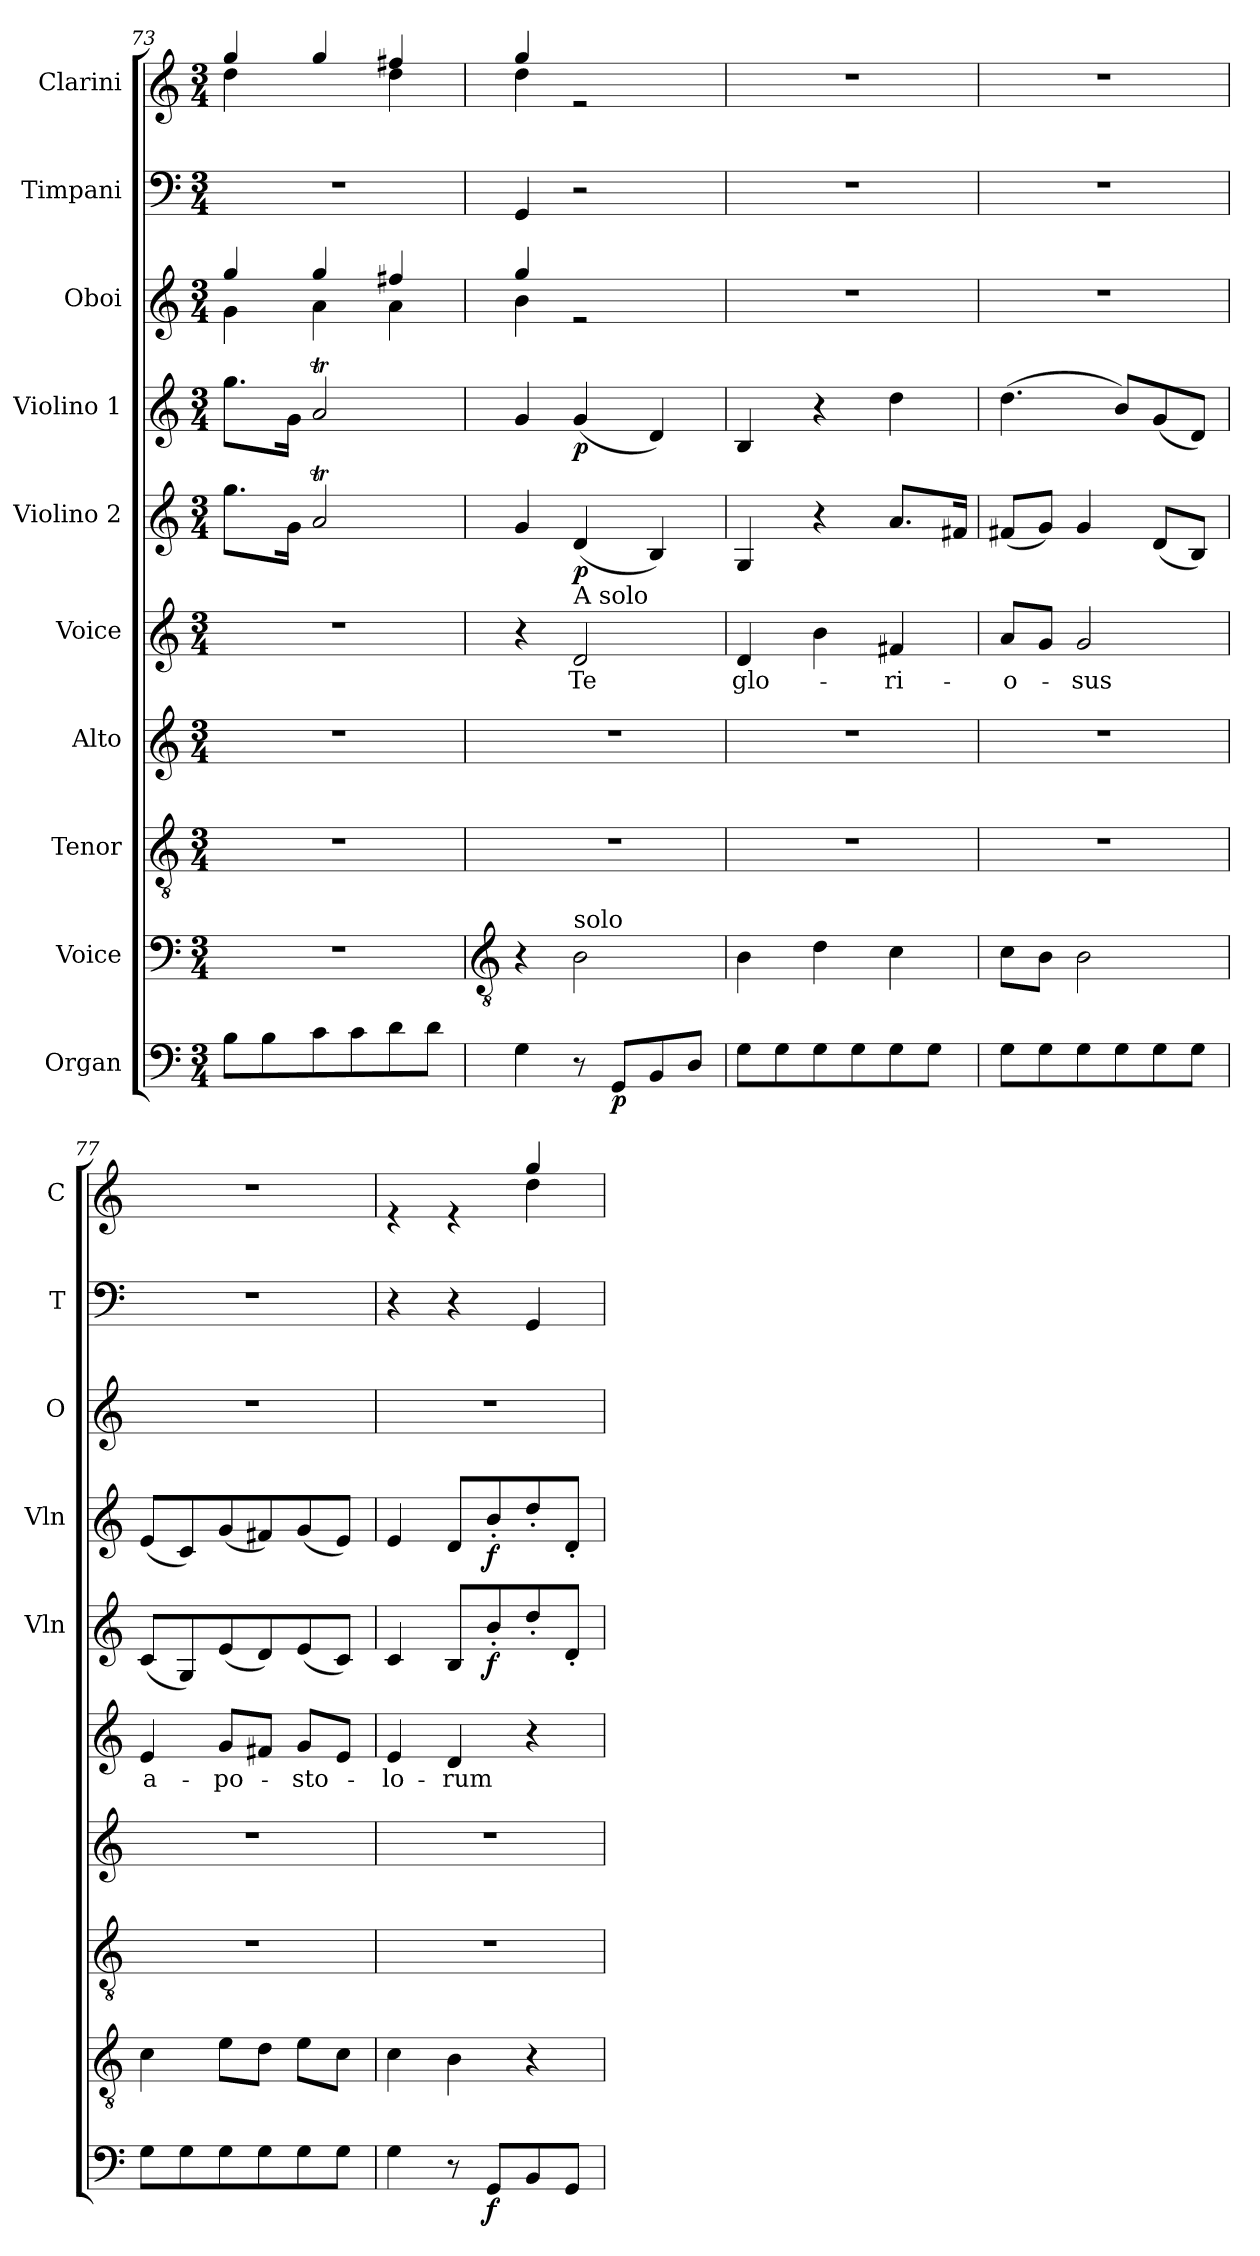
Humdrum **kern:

**kern	**dynam	**kern	**kern	**kern	**kern	**text	**kern	**dynam	**kern	**dynam	**kern	**kern	**kern
*part10	*part10	*part9	*part8	*part7	*part6	*part6	*part5	*part5	*part4	*part4	*part3	*part2	*part1
*staff10	*staff10	*staff9	*staff8	*staff7	*staff6	*staff6	*staff5	*staff5	*staff4	*staff4	*staff3	*staff2	*staff1
*I"Organ	*	*I"Voice	*I"Tenor	*I"Alto	*I"Voice	*	*I"Violino 2	*	*I"Violino 1	*	*I"Oboi	*I"Timpani	*I"Clarini
*	*	*	*	*	*	*	*I'Vln	*	*I'Vln	*	*I'O	*I'T	*I'C
*clefF4	*	*clefF4	*clefGv2	*clefG2	*clefG2	*	*clefG2	*	*clefG2	*	*clefG2	*clefF4	*clefG2
*k[]	*	*k[]	*k[]	*k[]	*k[]	*	*k[]	*	*k[]	*	*k[]	*k[]	*k[]
*M3/4	*	*M3/4	*M3/4	*M3/4	*M3/4	*	*M3/4	*	*M3/4	*	*M3/4	*M3/4	*M3/4
=73	=73	=73	=73	=73	=73	=73	=73	=73	=73	=73	=73	=73	=73
*	*	*	*	*	*	*	*	*	*	*	*^	*	*^
8B\L	.	2.r	2.r	2.r	2.r	.	8.gg\L	.	8.gg\L	.	4gg/	4g\	2.r	4gg/	4dd\
8B\	.	.	.	.	.	.	.	.	.	.	.	.	.	.	.
.	.	.	.	.	.	.	16g\Jk	.	16g\Jk	.	.	.	.	.	.
8c\	.	.	.	.	.	.	2aT/	.	2aT/	.	4gg/	4a\	.	4gg/	4ryy
8c\	.	.	.	.	.	.	.	.	.	.	.	.	.	.	.
8d\	.	.	.	.	.	.	.	.	.	.	4ff#X/	4a\	.	4ff#X/	4dd\
8d\J	.	.	.	.	.	.	.	.	.	.	.	.	.	.	.
=74	=74	=74	=74	=74	=74	=74	=74	=74	=74	=74	=74	=74	=74	=74	=74
*	*	*clefGv2	*	*	*	*	*	*	*	*	*	*	*	*	*
4G\	.	4r	2.r	2.r	4r	.	4g/	.	4g/	.	4gg/	4b\	4GG/	4gg/	4dd\
!	!	!	!	!	!LO:TX:a:t=A solo	!	!	!	!	!	!	!	!	!	!
!	!	!LO:TX:a:t=solo	!	!	!	!	!	!	!	!	!	!	!	!	!
!	!	!	!	!	!	!LO:LY:b	!	!LO:DY:b	!	!LO:DY:b	!	!	!	!	!
8r	.	2B\	.	.	2d/	Te	(4d/	p	(4g/	p	2re	2ryy	2r	2re	2ryy
!	!LO:DY:b	!	!	!	!	!	!	!	!	!	!	!	!	!	!
8GG/L	p	.	.	.	.	.	.	.	.	.	.	.	.	.	.
8BB/	.	.	.	.	.	.	4B/)	.	4d/)	.	.	.	.	.	.
8D/J	.	.	.	.	.	.	.	.	.	.	.	.	.	.	.
*	*	*	*	*	*	*	*	*	*	*	*v	*v	*	*v	*v
=75	=75	=75	=75	=75	=75	=75	=75	=75	=75	=75	=75	=75	=75
!	!	!	!	!	!	!LO:LY:b	!	!	!	!	!	!	!
8G\L	.	4B\	2.r	2.r	4d/	glo-	4G/	.	4B/	.	2.r	2.r	2.r
8G\	.	.	.	.	.	.	.	.	.	.	.	.	.
8G\	.	4d\	.	.	4b\	.	4r	.	4r	.	.	.	.
8G\	.	.	.	.	.	.	.	.	.	.	.	.	.
!	!	!	!	!	!	!LO:LY:b	!	!	!	!	!	!	!
8G\	.	4c\	.	.	4f#X/	-ri-	8.a/L	.	4dd\	.	.	.	.
8G\J	.	.	.	.	.	.	.	.	.	.	.	.	.
.	.	.	.	.	.	.	16f#X/Jk	.	.	.	.	.	.
=76	=76	=76	=76	=76	=76	=76	=76	=76	=76	=76	=76	=76	=76
!	!	!	!	!	!	!LO:LY:b	!	!	!	!	!	!	!
8G\L	.	8c\L	2.r	2.r	8a/L	-o-	(8f#X/L	.	(4.dd\	.	2.r	2.r	2.r
8G\	.	8B\J	.	.	8g/J	.	8g/J)	.	.	.	.	.	.
!	!	!	!	!	!	!LO:LY:b	!	!	!	!	!	!	!
8G\	.	2B\	.	.	2g/	-sus	4g/	.	.	.	.	.	.
8G\	.	.	.	.	.	.	.	.	8b/L)	.	.	.	.
8G\	.	.	.	.	.	.	(8d/L	.	(8g/	.	.	.	.
8G\J	.	.	.	.	.	.	8B/J)	.	8d/J)	.	.	.	.
=77	=77	=77	=77	=77	=77	=77	=77	=77	=77	=77	=77	=77	=77
!	!	!	!	!	!	!LO:LY:b	!	!	!	!	!	!	!
8G\L	.	4c\	2.r	2.r	4e/	a-	(8c/L	.	(8e/L	.	2.r	2.r	2.r
8G\	.	.	.	.	.	.	8G/)	.	8c/)	.	.	.	.
!	!	!	!	!	!	!LO:LY:b	!	!	!	!	!	!	!
8G\	.	8e\L	.	.	8g/L	-po-	(8e/	.	(8g/	.	.	.	.
8G\	.	8d\J	.	.	8f#X/J	.	8d/)	.	8f#X/)	.	.	.	.
!	!	!	!	!	!	!LO:LY:b	!	!	!	!	!	!	!
8G\	.	8e\L	.	.	8g/L	-sto-	(8e/	.	(8g/	.	.	.	.
8G\J	.	8c\J	.	.	8e/J	.	8c/J)	.	8e/J)	.	.	.	.
!!LO:LB:g=z
=78	=78	=78	=78	=78	=78	=78	=78	=78	=78	=78	=78	=78	=78
!	!	!	!	!	!	!LO:LY:b	!	!	!	!	!	!	!
*	*	*	*	*	*	*	*	*	*	*	*	*	*^
4G\	.	4c\	2.r	2.r	4e/	-lo-	4c/	.	4e/	.	2.r	4r	4re	2ryy
!	!	!	!	!	!	!LO:LY:b	!	!	!	!	!	!	!	!
8r	.	4B\	.	.	4d/	-rum	8B/L	.	8d/L	.	.	4r	4re	.
!	!LO:DY:b	!	!	!	!	!	!	!LO:DY:b	!	!LO:DY:b	!	!	!	!
8GG/L	f	.	.	.	.	.	8b'/	f	8b'/	f	.	.	.	.
8BB/	.	4r	.	.	4r	.	8dd'/	.	8dd'/	.	.	4GG/	4gg/	4dd\
8GG/J	.	.	.	.	.	.	8d'/J	.	8d'/J	.	.	.	.	.
*	*	*	*	*	*	*	*	*	*	*	*	*	*v	*v
=	=	=	=	=	=	=	=	=	=	=	=	=	=
*-	*-	*-	*-	*-	*-	*-	*-	*-	*-	*-	*-	*-	*-
